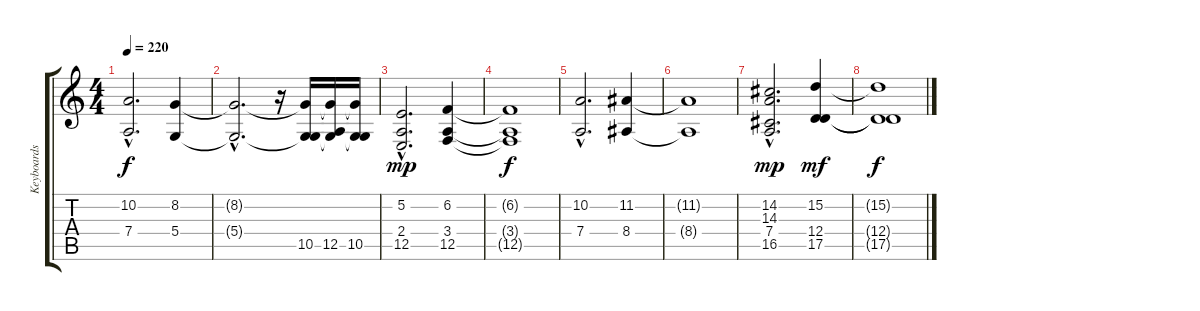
\track ("Keyboards" "Keyboards") {instrument stringensemble1}
\staff {score tabs}
\tuning (E4 B3 G3 D3 A2 D2) {hide}
\ts (4 4)
\tempo 220
\clef g2
\ks c
(10.2{hac} 7.4{hac}).2{d dy f volume 16 balance 8 instrument stringensemble1} (8.2 5.4).4 |
(8.2{hac t} 5.4{hac t}).2{d} r.16 (8.2{t} 5.4{t} 10.5).16 (8.2{t} 5.4{t} 12.5).16 (8.2{t} 5.4{t} 10.5).16 |
(5.2{hac} 2.4{hac} 12.5{hac}).2{d dy mp} (6.2 3.4 12.5).4 |
(6.2{t} 3.4{t} 12.5{t}).1{dy f} |
(10.2{hac} 7.4{hac}).2{d volume 16 balance 8 instrument stringensemble1} (11.2 8.4).4 |
(11.2{t} 8.4{t}).1 |
(14.2{hac} 14.3{hac} 7.4{hac} 16.5{hac}).2{d dy mp} (15.2 12.4 17.5).4{dy mf} |
(15.2{t} 12.4{t} 17.5{t}).1{dy f}
